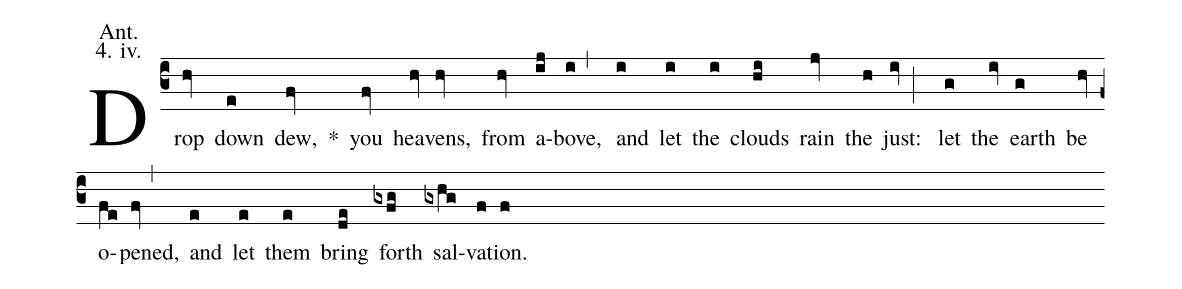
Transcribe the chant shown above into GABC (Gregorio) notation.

annotation: Ant.;
annotation: 4. iv.;
%%
(c3) Drop(hv) down(e) dew,(fv) <sp>*</sp>() you(fv) hea(hv)vens,(hv) from(hv) a(ij)bove,(i,) and(i) let(i) the(i) clouds(hi) rain(jv) the(h) just:(iv;) let(g) the(iv) earth(g) be(hv) o(fe)pened,(fv,) and(e) let(e) them(e) bring(de) forth(gxfg) sal(gxhg)va(f)tion.(f)
